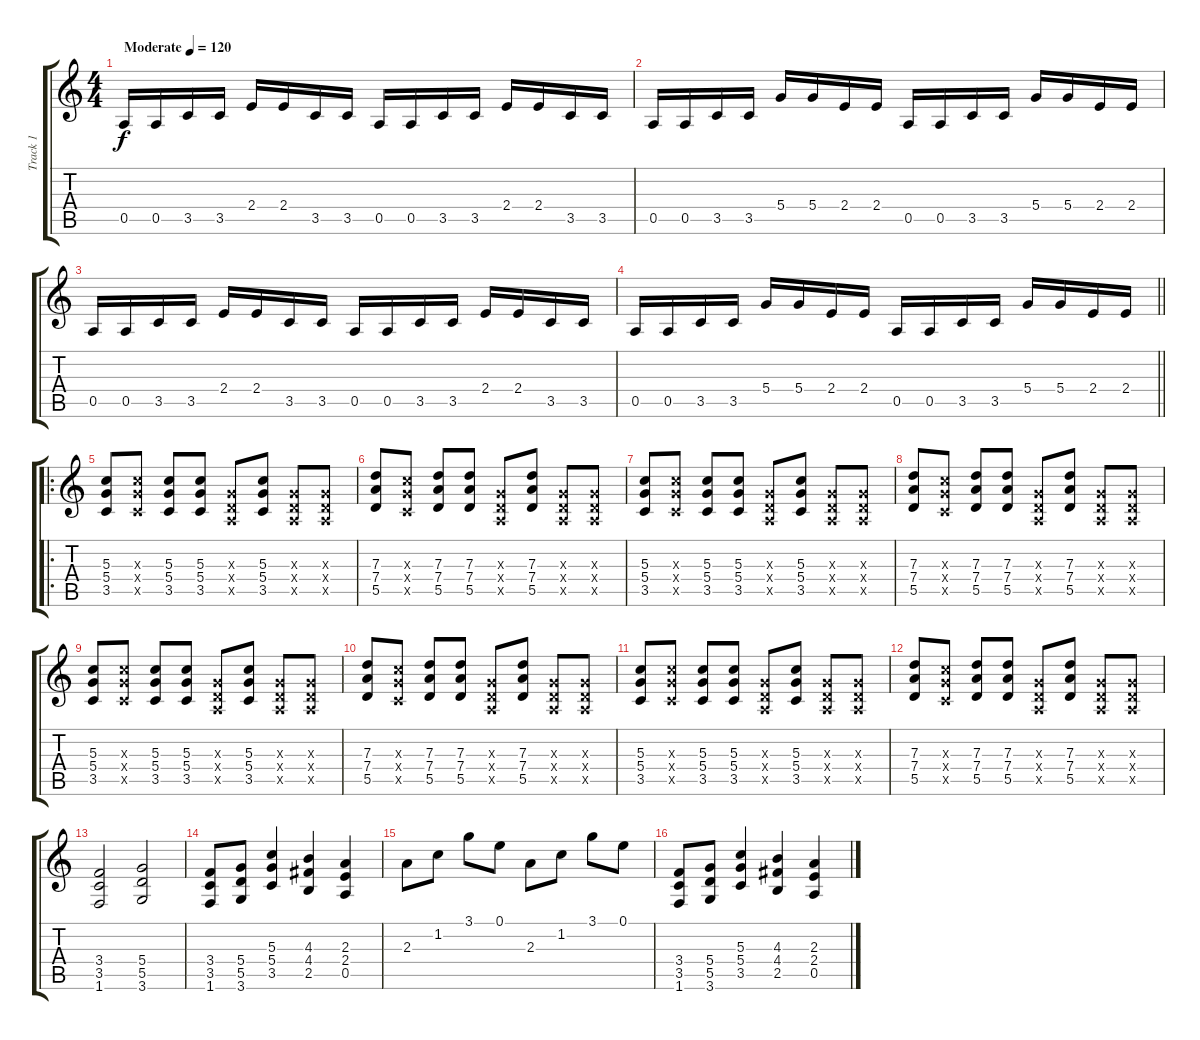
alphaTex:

\track ("Track 1" "Track 1") {instrument overdrivenguitar}
\staff {score tabs}
\tuning (E4 B3 G3 D3 A2 E2) {hide}
\ts (4 4)
\tempo (120 "Moderate")
\clef g2
\ks c
0.5.16{dy f instrument overdrivenguitar} 0.5.16 3.5.16 3.5.16 2.4.16 2.4.16 3.5.16 3.5.16 0.5.16 0.5.16 3.5.16 3.5.16 2.4.16 2.4.16 3.5.16 3.5.16 |
0.5.16 0.5.16 3.5.16 3.5.16 5.4.16 5.4.16 2.4.16 2.4.16 0.5.16 0.5.16 3.5.16 3.5.16 5.4.16 5.4.16 2.4.16 2.4.16 |
0.5.16 0.5.16 3.5.16 3.5.16 2.4.16 2.4.16 3.5.16 3.5.16 0.5.16 0.5.16 3.5.16 3.5.16 2.4.16 2.4.16 3.5.16 3.5.16 |
\barLineRight lightlight
0.5.16 0.5.16 3.5.16 3.5.16 5.4.16 5.4.16 2.4.16 2.4.16 0.5.16 0.5.16 3.5.16 3.5.16 5.4.16 5.4.16 2.4.16 2.4.16 |
\ro
(5.3 5.4 3.5).8 (5.3{x} 5.4{x} 3.5{x}).8 (5.3 5.4 3.5).8 (5.3 5.4 3.5).8 (0.3{x} 0.4{x} 0.5{x}).8 (5.3 5.4 3.5).8 (0.3{x} 0.4{x} 0.5{x}).8 (0.3{x} 0.4{x} 0.5{x}).8 |
(7.3 7.4 5.5).8 (5.3{x} 5.4{x} 3.5{x}).8 (7.3 7.4 5.5).8 (7.3 7.4 5.5).8 (0.3{x} 0.4{x} 0.5{x}).8 (7.3 7.4 5.5).8 (0.3{x} 0.4{x} 0.5{x}).8 (0.3{x} 0.4{x} 0.5{x}).8 |
(5.3 5.4 3.5).8 (5.3{x} 5.4{x} 3.5{x}).8 (5.3 5.4 3.5).8 (5.3 5.4 3.5).8 (0.3{x} 0.4{x} 0.5{x}).8 (5.3 5.4 3.5).8 (0.3{x} 0.4{x} 0.5{x}).8 (0.3{x} 0.4{x} 0.5{x}).8 |
(7.3 7.4 5.5).8 (5.3{x} 5.4{x} 3.5{x}).8 (7.3 7.4 5.5).8 (7.3 7.4 5.5).8 (0.3{x} 0.4{x} 0.5{x}).8 (7.3 7.4 5.5).8 (0.3{x} 0.4{x} 0.5{x}).8 (0.3{x} 0.4{x} 0.5{x}).8 |
(5.3 5.4 3.5).8 (5.3{x} 5.4{x} 3.5{x}).8 (5.3 5.4 3.5).8 (5.3 5.4 3.5).8 (0.3{x} 0.4{x} 0.5{x}).8 (5.3 5.4 3.5).8 (0.3{x} 0.4{x} 0.5{x}).8 (0.3{x} 0.4{x} 0.5{x}).8 |
(7.3 7.4 5.5).8 (5.3{x} 5.4{x} 3.5{x}).8 (7.3 7.4 5.5).8 (7.3 7.4 5.5).8 (0.3{x} 0.4{x} 0.5{x}).8 (7.3 7.4 5.5).8 (0.3{x} 0.4{x} 0.5{x}).8 (0.3{x} 0.4{x} 0.5{x}).8 |
(5.3 5.4 3.5).8 (5.3{x} 5.4{x} 3.5{x}).8 (5.3 5.4 3.5).8 (5.3 5.4 3.5).8 (0.3{x} 0.4{x} 0.5{x}).8 (5.3 5.4 3.5).8 (0.3{x} 0.4{x} 0.5{x}).8 (0.3{x} 0.4{x} 0.5{x}).8 |
(7.3 7.4 5.5).8 (5.3{x} 5.4{x} 3.5{x}).8 (7.3 7.4 5.5).8 (7.3 7.4 5.5).8 (0.3{x} 0.4{x} 0.5{x}).8 (7.3 7.4 5.5).8 (0.3{x} 0.4{x} 0.5{x}).8 (0.3{x} 0.4{x} 0.5{x}).8 |
(3.4 3.5 1.6).2 (5.4 5.5 3.6).2 |
(3.4 3.5 1.6).8 (5.4 5.5 3.6).8 (5.3 5.4 3.5).4 (4.3 4.4 2.5).4 (2.3 2.4 0.5).4 |
2.3.8 1.2.8 3.1.8 0.1.8 2.3.8 1.2.8 3.1.8 0.1.8 |
(3.4 3.5 1.6).8 (5.4 5.5 3.6).8 (5.3 5.4 3.5).4 (4.3 4.4 2.5).4 (2.3 2.4 0.5).4
